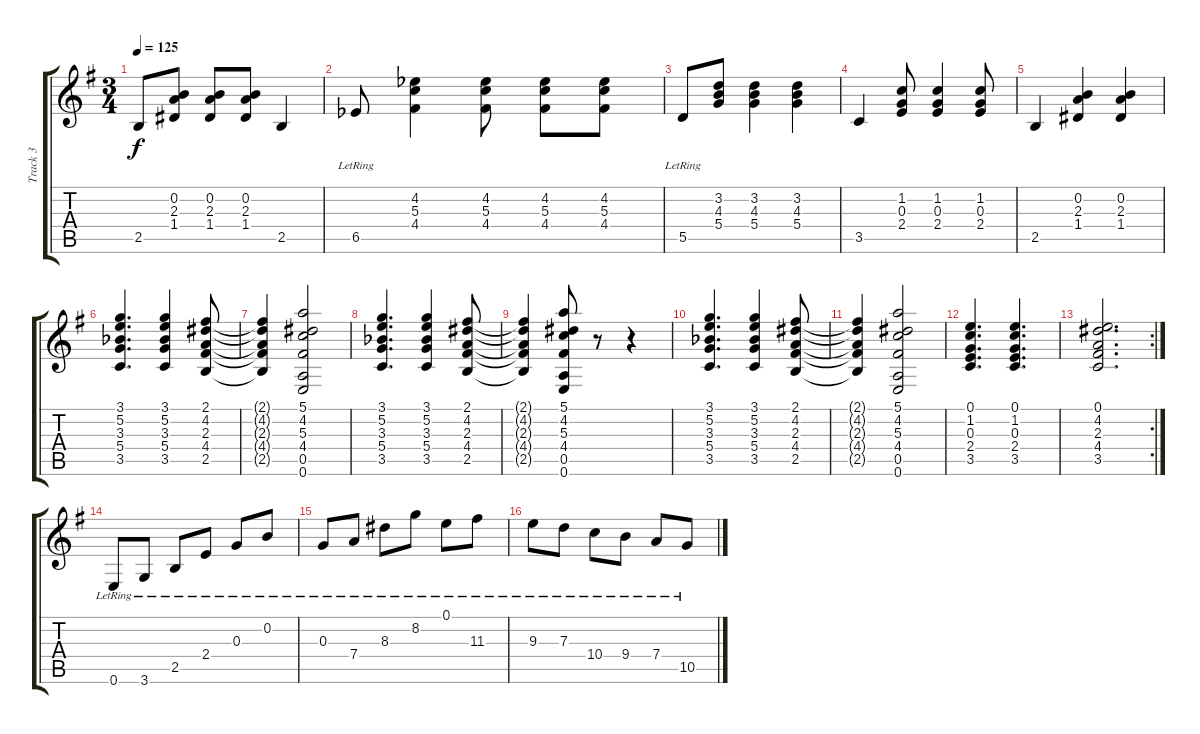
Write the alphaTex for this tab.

\track ("Track 3" "Track 3") {instrument acousticguitarnylon}
\staff {score tabs}
\tuning (E4 B3 G3 D3 A2 E2) {hide}
\ts (3 4)
\tempo 125
\clef g2
\ks eminor
2.5.8{dy f} (0.2 2.3 1.4).8 (0.2 2.3 1.4).8 (0.2 2.3 1.4).8 2.5.4 |
6.5{lr acc b}.8 (4.2{acc b} 5.3 4.4).4 (4.2{acc b} 5.3 4.4).8 (4.2{acc b} 5.3 4.4).8 (4.2{acc b} 5.3 4.4).8 |
5.5{lr}.8 (3.2 4.3 5.4).8 (3.2 4.3 5.4).4 (3.2 4.3 5.4).4 |
3.5.4 (1.2 0.3 2.4).8 (1.2 0.3 2.4).4 (1.2 0.3 2.4).8 |
2.5.4 (0.2 2.3 1.4).4 (0.2 2.3 1.4).4 |
(3.1 5.2 3.3{acc b} 5.4 3.5).4{d} (3.1 5.2 3.3{acc b} 5.4 3.5).4 (2.1 4.2 2.3 4.4 2.5).8 |
(2.1{t} 4.2{t} 2.3{t} 4.4{t} 2.5{t}).4 (5.1 4.2 5.3 4.4 0.5 0.6).2 |
(3.1 5.2 3.3{acc b} 5.4 3.5).4{d} (3.1 5.2 3.3{acc b} 5.4 3.5).4 (2.1 4.2 2.3 4.4 2.5).8 |
(2.1{t} 4.2{t} 2.3{t} 4.4{t} 2.5{t}).4 (5.1 4.2 5.3 4.4 0.5 0.6).8 r.8 r.4 |
(3.1 5.2 3.3{acc b} 5.4 3.5).4{d} (3.1 5.2 3.3{acc b} 5.4 3.5).4 (2.1 4.2 2.3 4.4 2.5).8 |
(2.1{t} 4.2{t} 2.3{t} 4.4{t} 2.5{t}).4 (5.1 4.2 5.3 4.4 0.5 0.6).2 |
(0.1 1.2 0.3 2.4 3.5).4{d} (0.1 1.2 0.3 2.4 3.5).4{d} |
\rc 2
(0.1 4.2 2.3 4.4 3.5).2{d} |
0.6{lr}.8 3.6{lr}.8 2.5{lr}.8 2.4{lr}.8 0.3{lr}.8 0.2{lr}.8 |
0.3{lr}.8 7.4{lr}.8 8.3{lr}.8 8.2{lr}.8 0.1{lr}.8 11.3{lr}.8 |
9.3{lr}.8 7.3{lr}.8 10.4{lr}.8 9.4{lr}.8 7.4{lr}.8 10.5{lr}.8
